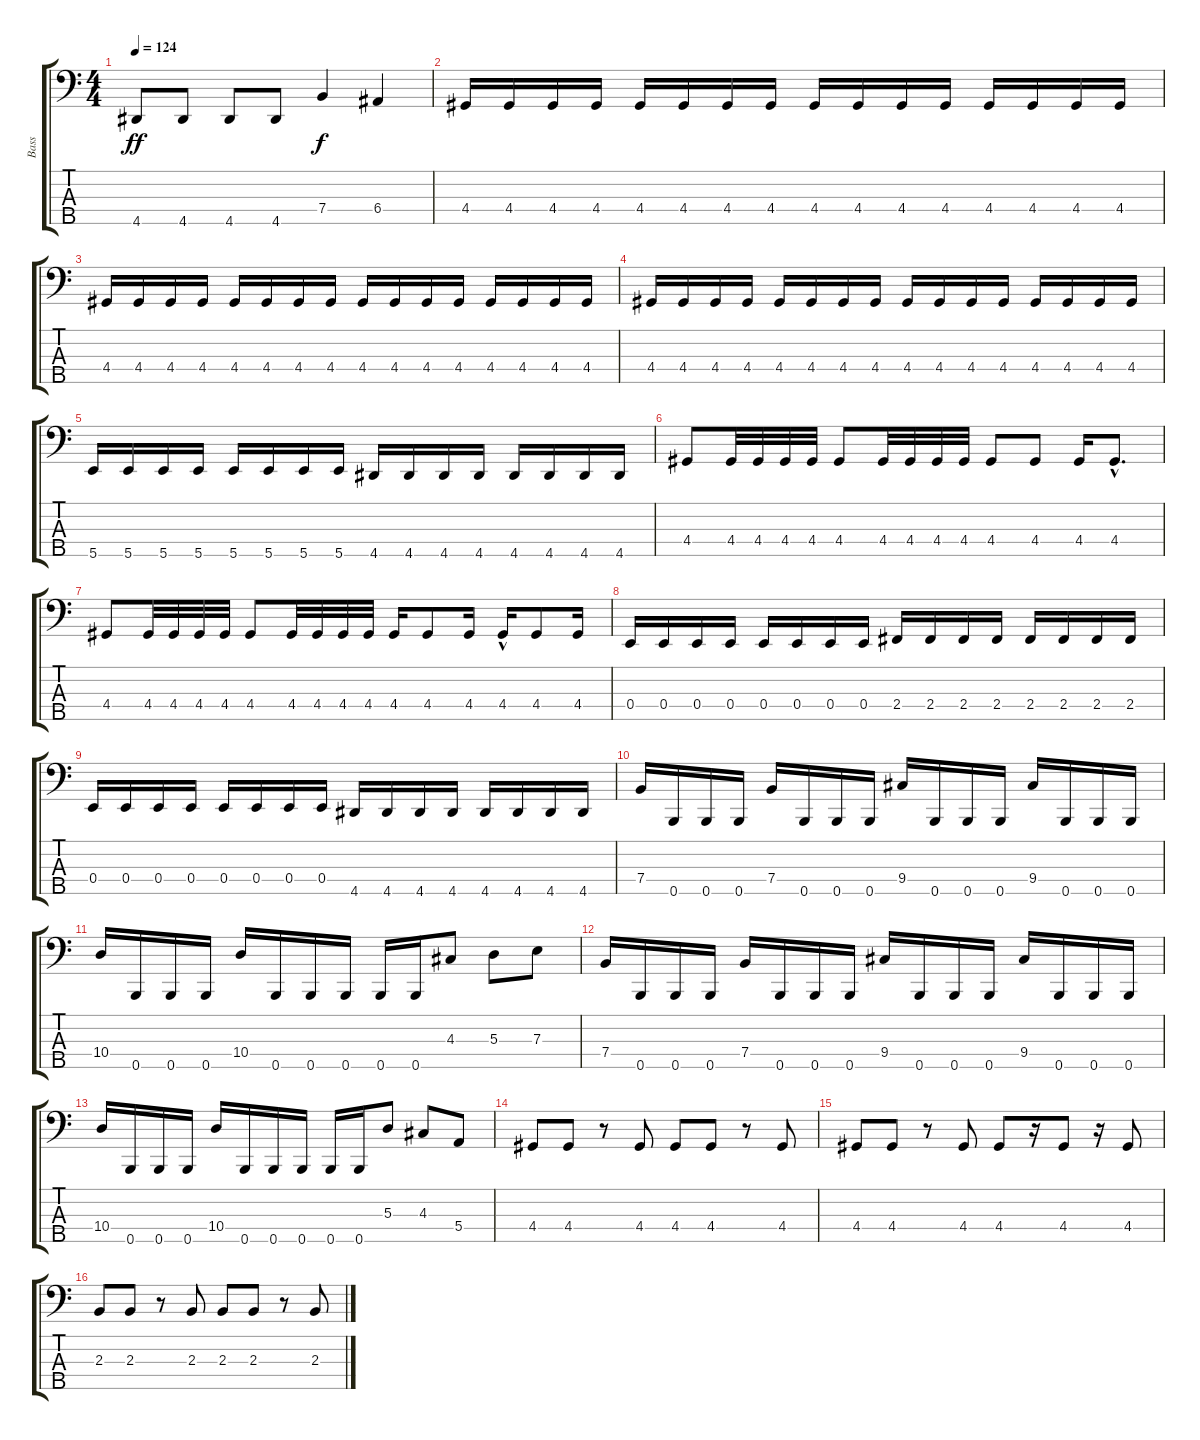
\track ("Bass" "Bass") {instrument electricbassfinger}
\staff {score tabs}
\tuning (G2 D2 A1 E1 B0) {hide}
\ts (4 4)
\tempo 124
\clef f4
\ks c
4.5.8{dy ff} 4.5.8 4.5.8 4.5.8 7.4.4{dy f} 6.4.4 |
4.4.16 4.4.16 4.4.16 4.4.16 4.4.16 4.4.16 4.4.16 4.4.16 4.4.16 4.4.16 4.4.16 4.4.16 4.4.16 4.4.16 4.4.16 4.4.16 |
4.4.16 4.4.16 4.4.16 4.4.16 4.4.16 4.4.16 4.4.16 4.4.16 4.4.16 4.4.16 4.4.16 4.4.16 4.4.16 4.4.16 4.4.16 4.4.16 |
4.4.16 4.4.16 4.4.16 4.4.16 4.4.16 4.4.16 4.4.16 4.4.16 4.4.16 4.4.16 4.4.16 4.4.16 4.4.16 4.4.16 4.4.16 4.4.16 |
5.5.16 5.5.16 5.5.16 5.5.16 5.5.16 5.5.16 5.5.16 5.5.16 4.5.16 4.5.16 4.5.16 4.5.16 4.5.16 4.5.16 4.5.16 4.5.16 |
4.4.8 4.4.32 4.4.32 4.4.32 4.4.32 4.4.8 4.4.32 4.4.32 4.4.32 4.4.32 4.4.8 4.4.8 4.4.16 4.4{hac}.8{d} |
4.4.8 4.4.32 4.4.32 4.4.32 4.4.32 4.4.8 4.4.32 4.4.32 4.4.32 4.4.32 4.4.16 4.4.8 4.4.16 4.4{hac}.16 4.4.8 4.4.16 |
0.4.16 0.4.16 0.4.16 0.4.16 0.4.16 0.4.16 0.4.16 0.4.16 2.4.16 2.4.16 2.4.16 2.4.16 2.4.16 2.4.16 2.4.16 2.4.16 |
0.4.16 0.4.16 0.4.16 0.4.16 0.4.16 0.4.16 0.4.16 0.4.16 4.5.16 4.5.16 4.5.16 4.5.16 4.5.16 4.5.16 4.5.16 4.5.16 |
7.4.16 0.5.16 0.5.16 0.5.16 7.4.16 0.5.16 0.5.16 0.5.16 9.4.16 0.5.16 0.5.16 0.5.16 9.4.16 0.5.16 0.5.16 0.5.16 |
10.4.16 0.5.16 0.5.16 0.5.16 10.4.16 0.5.16 0.5.16 0.5.16 0.5.16 0.5.16 4.3.8 5.3.8 7.3.8 |
7.4.16 0.5.16 0.5.16 0.5.16 7.4.16 0.5.16 0.5.16 0.5.16 9.4.16 0.5.16 0.5.16 0.5.16 9.4.16 0.5.16 0.5.16 0.5.16 |
10.4.16 0.5.16 0.5.16 0.5.16 10.4.16 0.5.16 0.5.16 0.5.16 0.5.16 0.5.16 5.3.8 4.3.8 5.4.8 |
4.4.8 4.4.8 r.8 4.4.8 4.4.8 4.4.8 r.8 4.4.8 |
4.4.8 4.4.8 r.8 4.4.8 4.4.8 r.16 4.4.8 r.16 4.4.8 |
2.3.8 2.3.8 r.8 2.3.8 2.3.8 2.3.8 r.8 2.3.8
